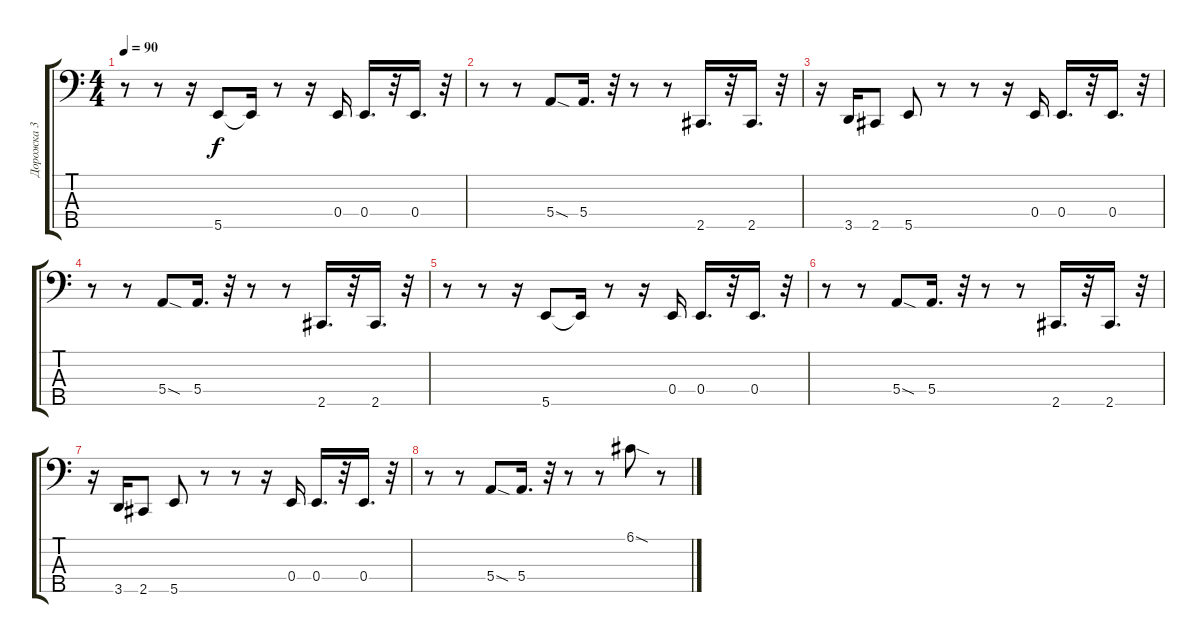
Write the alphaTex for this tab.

\track ("Дорожка 3" "Дорожка 3") {instrument electricbassfinger}
\staff {score tabs}
\tuning (G2 D2 A1 E1 B0) {hide}
\ts (4 4)
\tempo 90
\clef f4
\ks c
r.8{dy f} r.8 r.16 5.5.8 5.5{t}.16 r.8 r.16 0.4.16 0.4.16{d} r.32 0.4.16{d} r.32 |
r.8 r.8 5.4{sod}.8 5.4.16{d} r.32 r.8 r.8 2.5.16{d} r.32 2.5.16{d} r.32 |
r.16 3.5.16 2.5.8 5.5.8 r.8 r.8 r.16 0.4.16 0.4.16{d} r.32 0.4.16{d} r.32 |
r.8 r.8 5.4{sod}.8 5.4.16{d} r.32 r.8 r.8 2.5.16{d} r.32 2.5.16{d} r.32 |
r.8 r.8 r.16 5.5.8 5.5{t}.16 r.8 r.16 0.4.16 0.4.16{d} r.32 0.4.16{d} r.32 |
r.8 r.8 5.4{sod}.8 5.4.16{d} r.32 r.8 r.8 2.5.16{d} r.32 2.5.16{d} r.32 |
r.16 3.5.16 2.5.8 5.5.8 r.8 r.8 r.16 0.4.16 0.4.16{d} r.32 0.4.16{d} r.32 |
r.8 r.8 5.4{sod}.8 5.4.16{d} r.32 r.8 r.8 6.1{sod}.8 r.8
